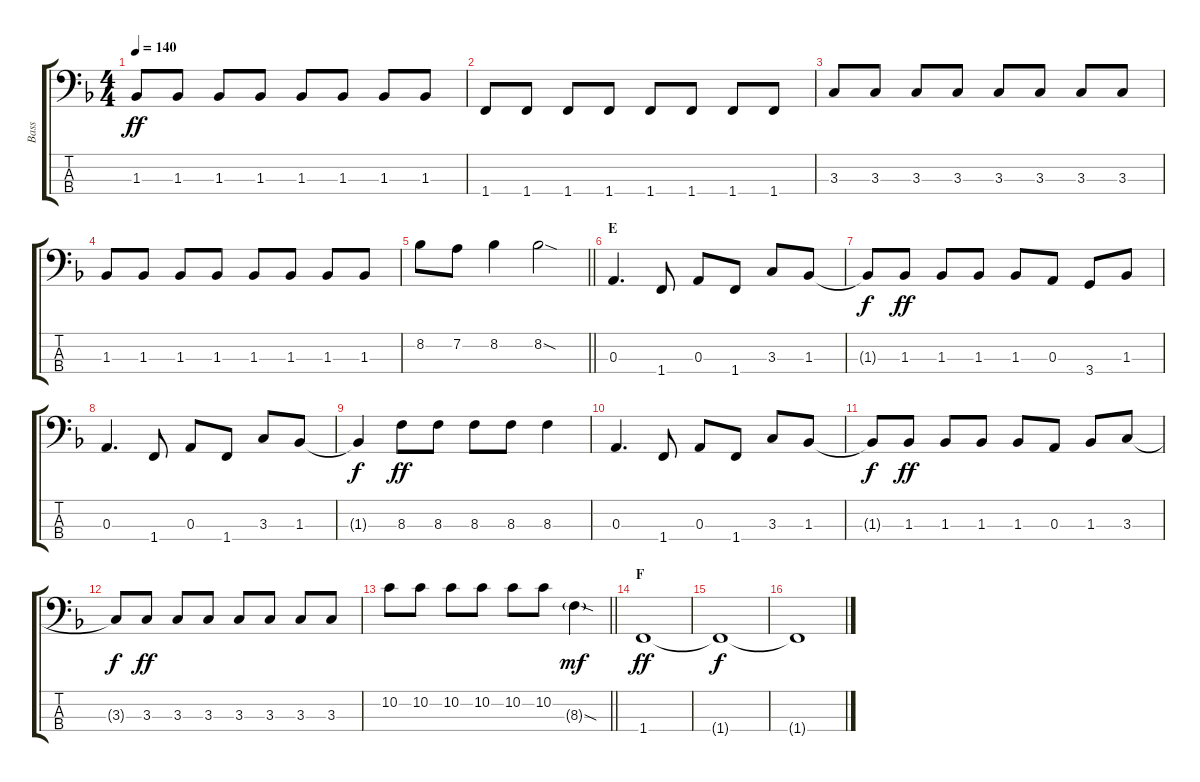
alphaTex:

\track ("Bass" "Bass") {instrument electricbasspick}
\staff {score tabs}
\tuning (G2 D2 A1 E1) {hide}
\ts (4 4)
\tempo 140
\clef f4
\ks f
1.3.8{dy ff} 1.3.8 1.3.8 1.3.8 1.3.8 1.3.8 1.3.8 1.3.8 |
1.4.8 1.4.8 1.4.8 1.4.8 1.4.8 1.4.8 1.4.8 1.4.8 |
3.3.8 3.3.8 3.3.8 3.3.8 3.3.8 3.3.8 3.3.8 3.3.8 |
1.3.8 1.3.8 1.3.8 1.3.8 1.3.8 1.3.8 1.3.8 1.3.8 |
\barLineRight lightlight
8.2.8 7.2.8 8.2.4 8.2{sod}.2 |
\section ("" "E")
0.3.4{d} 1.4.8 0.3.8 1.4.8 3.3.8 1.3.8 |
1.3{t}.8{dy f} 1.3.8{dy ff} 1.3.8 1.3.8 1.3.8 0.3.8 3.4.8 1.3.8 |
0.3.4{d} 1.4.8 0.3.8 1.4.8 3.3.8 1.3.8 |
1.3{t}.4{dy f} 8.3.8{dy ff} 8.3.8 8.3.8 8.3.8 8.3.4 |
0.3.4{d} 1.4.8 0.3.8 1.4.8 3.3.8 1.3.8 |
1.3{t}.8{dy f} 1.3.8{dy ff} 1.3.8 1.3.8 1.3.8 0.3.8 1.3.8 3.3.8 |
3.3{t}.8{dy f} 3.3.8{dy ff} 3.3.8 3.3.8 3.3.8 3.3.8 3.3.8 3.3.8 |
\barLineRight lightlight
10.2.8 10.2.8 10.2.8 10.2.8 10.2.8 10.2.8 8.3{sod g}.4{dy mf} |
\section ("" "F")
1.4.1{dy ff} |
1.4{t}.1{dy f} |
1.4{t}.1
